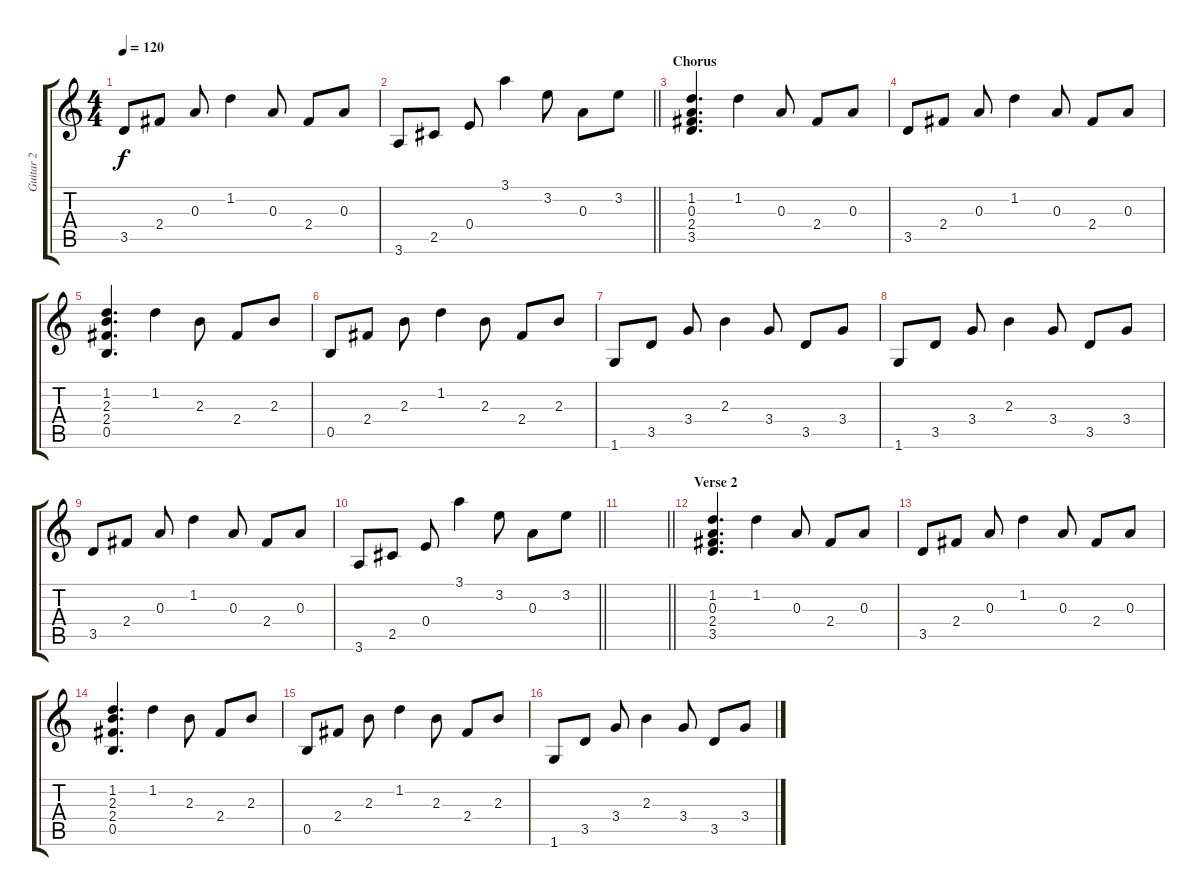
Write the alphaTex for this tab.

\track ("Guitar 2" "Guitar 2") {instrument acousticguitarsteel}
\staff {score tabs}
\tuning (Gb4 Db4 A3 E3 B2 Gb2) {hide}
\ts (4 4)
\tempo 120
\clef g2
\ks c
3.5.8{dy f} 2.4.8 0.3.8 1.2.4 0.3.8 2.4.8 0.3.8 |
\barLineRight lightlight
3.6.8 2.5.8 0.4.8 3.1.4 3.2.8 0.3.8 3.2.8 |
\section ("" "Chorus")
(1.2 0.3 2.4 3.5).4{d} 1.2.4 0.3.8 2.4.8 0.3.8 |
3.5.8 2.4.8 0.3.8 1.2.4 0.3.8 2.4.8 0.3.8 |
(1.2 2.3 2.4 0.5).4{d} 1.2.4 2.3.8 2.4.8 2.3.8 |
0.5.8 2.4.8 2.3.8 1.2.4 2.3.8 2.4.8 2.3.8 |
1.6.8 3.5.8 3.4.8 2.3.4 3.4.8 3.5.8 3.4.8 |
1.6.8 3.5.8 3.4.8 2.3.4 3.4.8 3.5.8 3.4.8 |
3.5.8 2.4.8 0.3.8 1.2.4 0.3.8 2.4.8 0.3.8 |
\barLineRight lightlight
3.6.8 2.5.8 0.4.8 3.1.4 3.2.8 0.3.8 3.2.8 |
\barLineRight lightlight
|
\section ("" "Verse 2")
(1.2 0.3 2.4 3.5).4{d} 1.2.4 0.3.8 2.4.8 0.3.8 |
3.5.8 2.4.8 0.3.8 1.2.4 0.3.8 2.4.8 0.3.8 |
(1.2 2.3 2.4 0.5).4{d} 1.2.4 2.3.8 2.4.8 2.3.8 |
0.5.8 2.4.8 2.3.8 1.2.4 2.3.8 2.4.8 2.3.8 |
1.6.8 3.5.8 3.4.8 2.3.4 3.4.8 3.5.8 3.4.8
